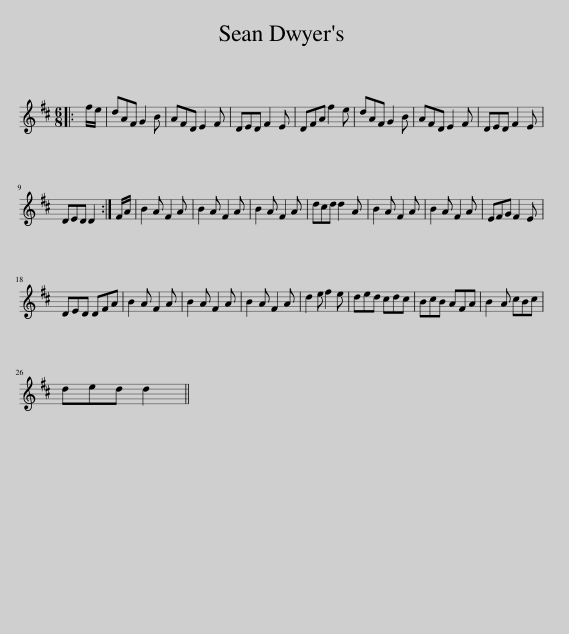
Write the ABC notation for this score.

X:1
L:1/8
M:6/8
I:linebreak $
K:D
V:1 treble
V:1
|: f/e/ | dAF G2 B | AFD E2 F | DED F2 E | DFA f2 e | %5
 dAF G2 B | AFD E2 F | DED F2 E |$ DED D2 :| F/A/ | %10
 B2 A F2 A | B2 A F2 A | B2 A F2 A | dcd d2 A | B2 A F2 A | %15
 B2 A F2 A | EFG F2 E |$ DED DFA | B2 A F2 A | B2 A F2 A | %20
 B2 A F2 A | d2 e f2 e | ded cdc | BcB AFA | B2 A cBc |$ %25
 ded d2 || %26
